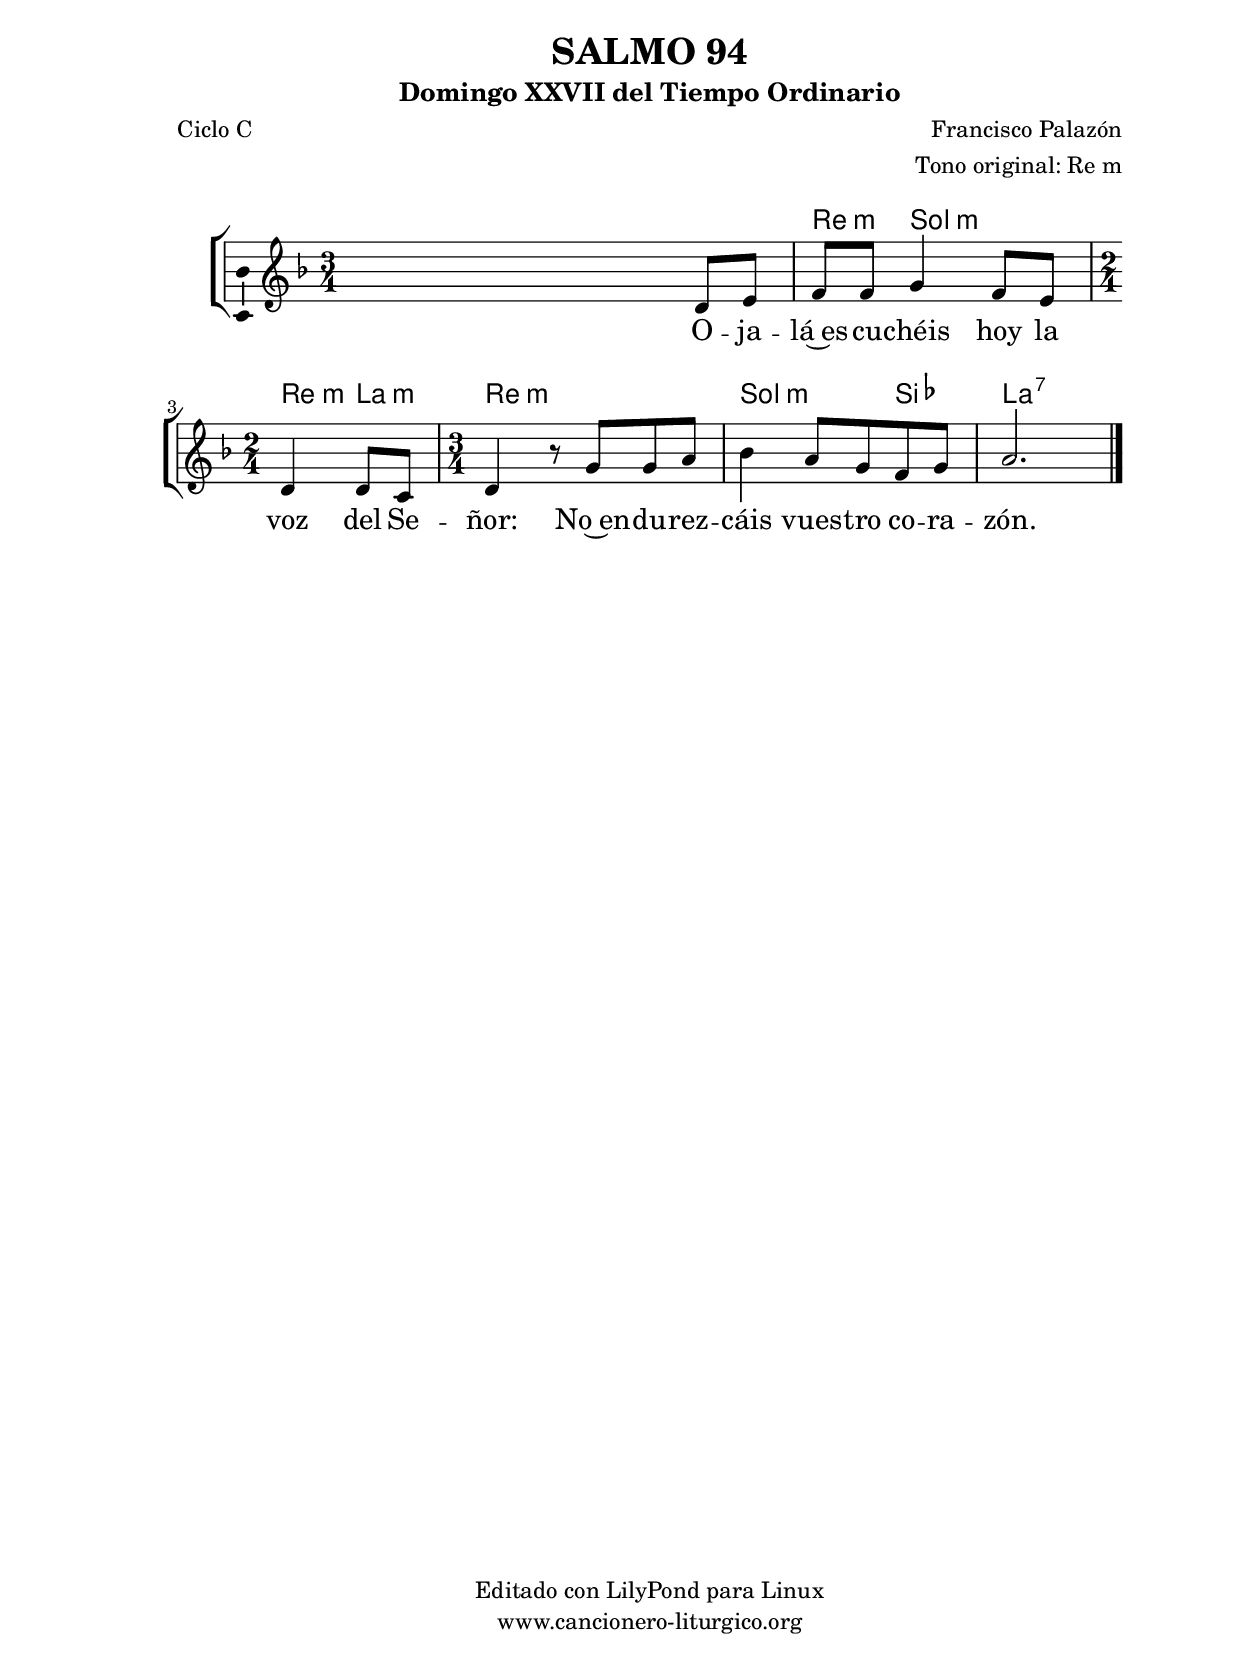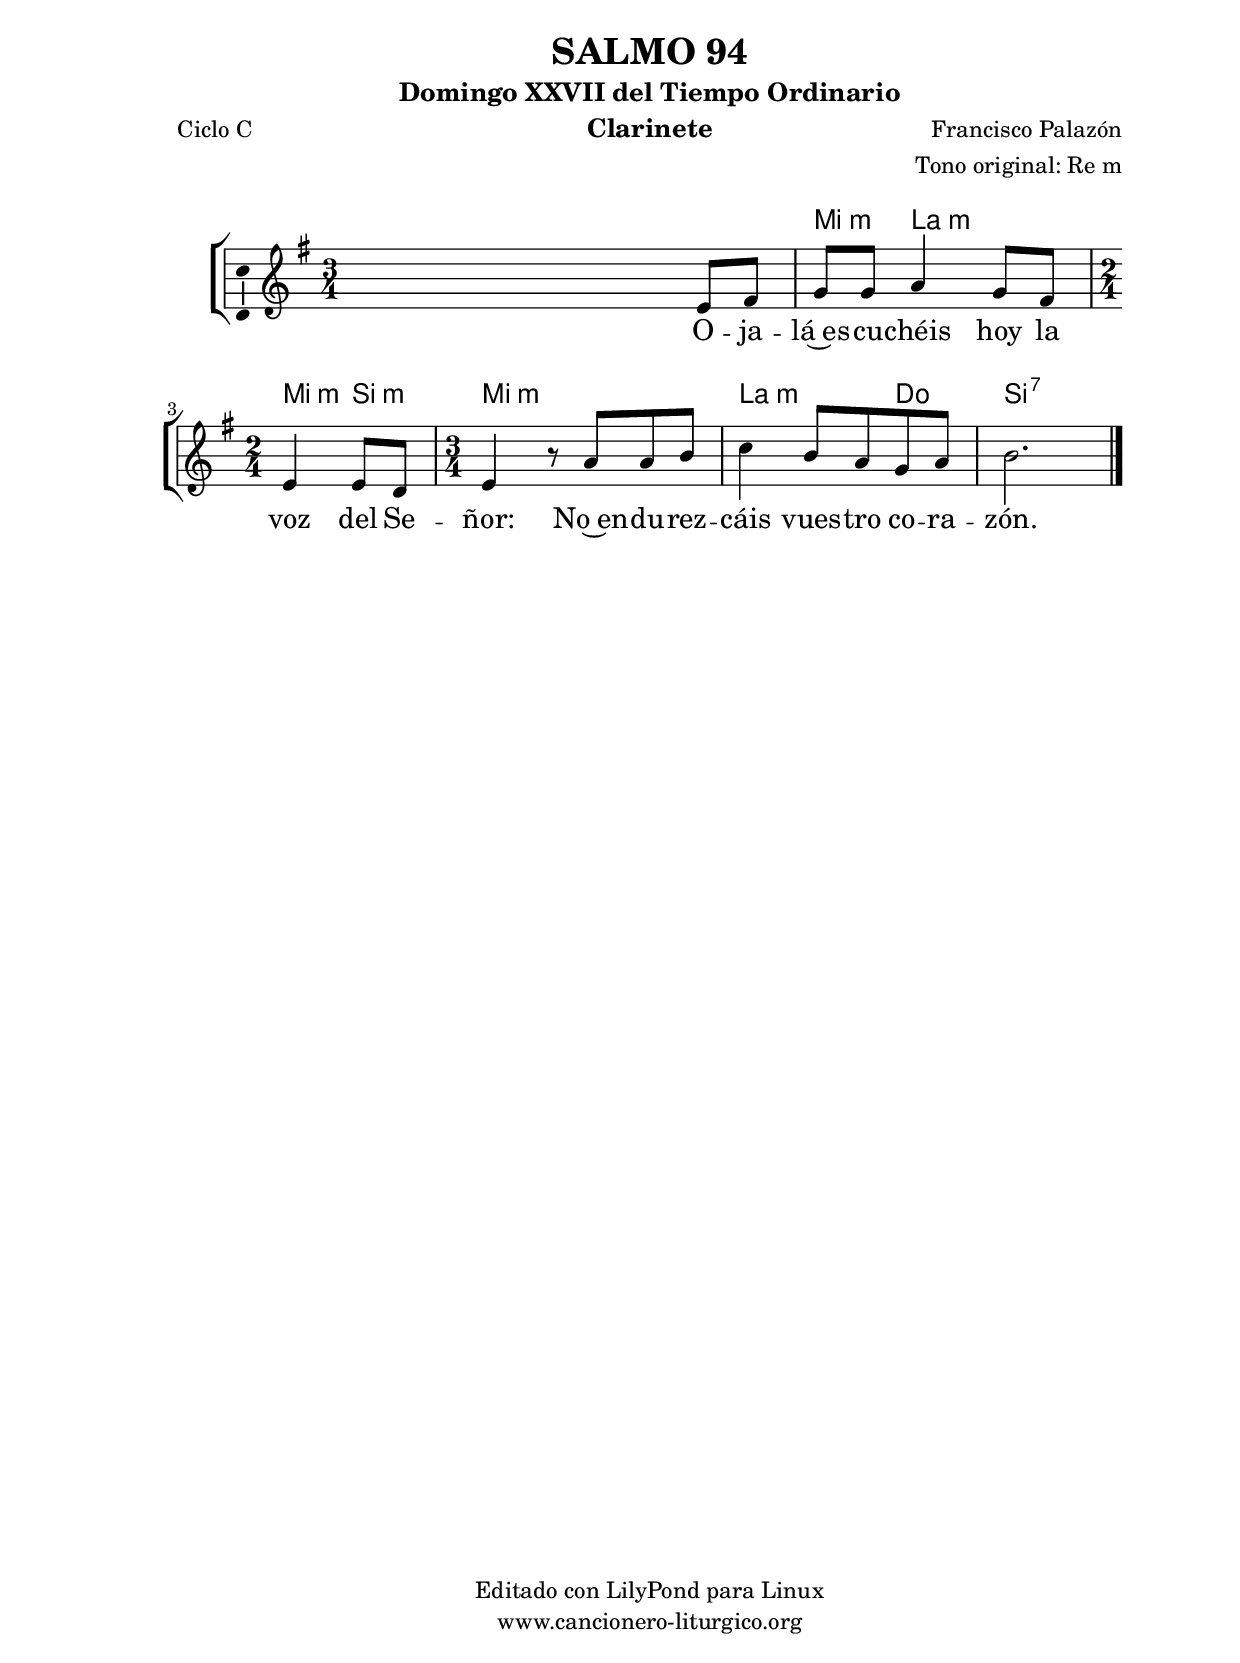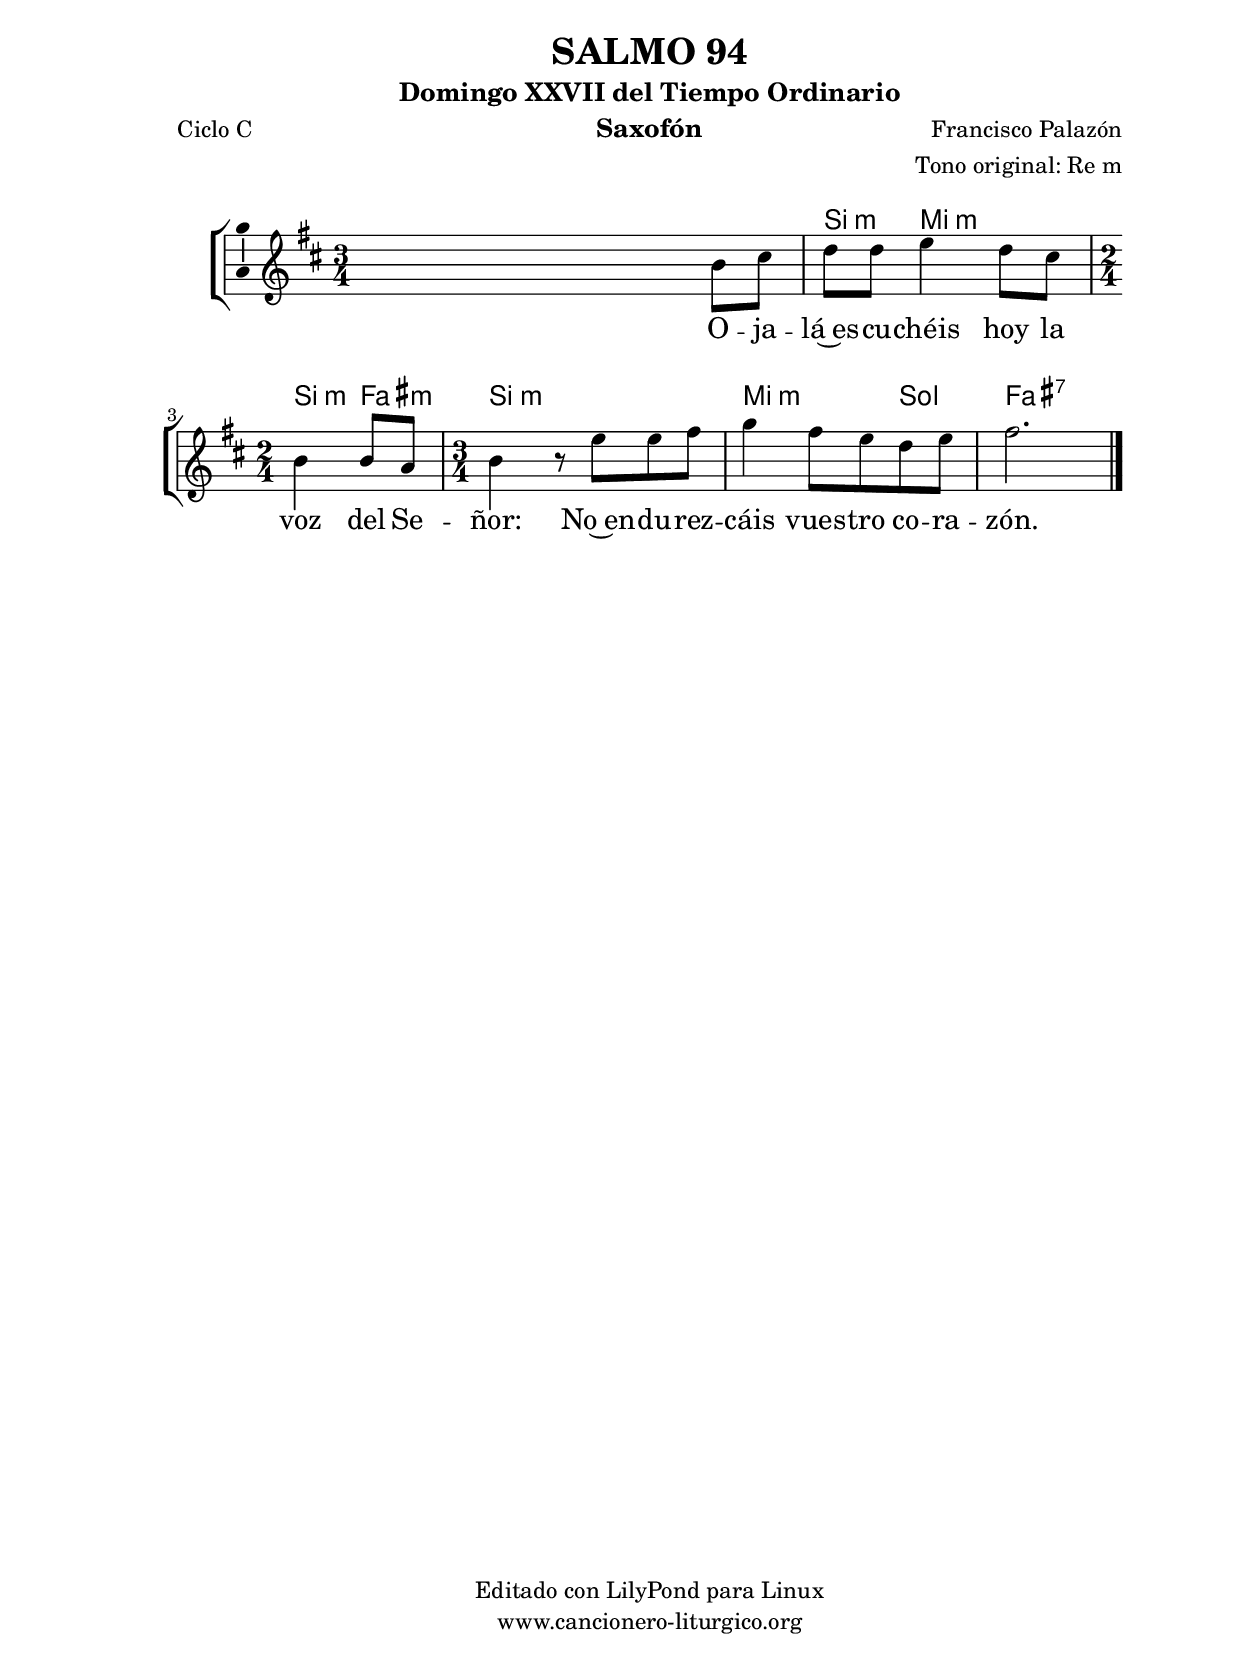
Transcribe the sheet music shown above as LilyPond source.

%
%para convertir .midi en .wav:
%timidity filename.midi -Ow -o finename.wav
%
%
%Para convertir de .wav a .mp3:
%lame -h -m j filename.wav
%
%
%para escuchar el midi:
%timidity nombrefichero.midi
%


%versión de lilypond para la que se ha escrito esta partitura:
\version "2.16.0"

	%Tamaño papel
	#(set-default-paper-size "a4")
	%Tamaño partitura
	#(set-global-staff-size 20)
	%No responde al pulsar sobre una nota
	#(ly:set-option 'point-and-click #f)

%parámetros del encabezamiento:
\header {
	title = "SALMO 94"
	subtitle = "Domingo XXVII del Tiempo Ordinario"
	composer = "Francisco Palazón"
	poet = "Ciclo C"
	meter = ""
	arranger = "Tono original: Re m"
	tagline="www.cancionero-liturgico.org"
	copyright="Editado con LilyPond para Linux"
	tiempo = "Ordinario"
	usos = "Salmo"
	letra = "Ojalá escuchéis hoy la voz del Señor: No endurezcáis vuestro corazón."
	}

%parámetros asociados al papel:
\paper  {
	oddHeaderMarkup = \markup {\fill-line { \on-the-fly #not-first-page \fromproperty #'header:title \on-the-fly #not-first-page \fromproperty #'header:composer }}
	evenHeaderMarkup = \markup {\fill-line { \fromproperty #'header:composer \fromproperty #'header:title }}
	#(set-paper-size "a4")
	print-page-number = ##f
	first-page-number = 1
	print-first-page-number = ##f
%	head-separation = 3.0 \cm
	top-margin = 2.0 \cm
	bottom-margin = 0.5\cm
%%%	bottom-margin = -1.0\cm
	left-margin = 3.0 \cm
	line-width = 16.0 \cm 
	indent = 8\mm
	interscoreline = 2.\mm
	between-system-space = 15\mm
%	para que las partituras no llenen la hoja:
	ragged-bottom = ##t
%	idem para la última hoja:
	ragged-last-bottom = ##f
%	para que las partituras llenen el ancho del papel:
	ragged-last = ##f
	after-title-space = 2.5 \cm
%page-count=1
%system-count=8

	%Flexible Vertical Spacing
%	markup-markup-spacing =
%	#'((basic-distance . 15) (minimum-distance . 15) (padding . 3))
	markup-system-spacing =
	#'((basic-distance . 15) (minimum-distance . 15) (padding . 3))
	system-system-spacing =
	#'((basic-distance . 15) (minimum-distance . 15) (padding . 3))
	score-system-spacing =
	#'((basic-distance . 15) (minimum-distance . 15) (padding . 5))
%	top-system-spacing = % header
%	#'((basic-distance . 8) (minimum-distance . 0) (padding . 3))
%	top-markup-spacing =
%	#'((basic-distance . 20) (minimum-distance . 20) (padding . 3))
	last-bottom-spacing = % footer
	#'((basic-distance . 5) (minimum-distance . 5) (padding . 3))
%	score-markup-spacing =
%	#'((basic-distance . 16) (minimum-distance . 13) (padding . 3))

	}


%parámetros que afectan a toda la partitura:
global =  {
	%clave de sol (G):
	\clef G
	%armadura:
%	\transpose e f
	\key d \minor
	\tempo 4=100
	\set Score.tempoHideNote = ##t
	}


acordes = {
	\italianChords
	\chordmode {
%	\transpose e f
{

s2.
d4:m g2:m
d4:m a:m
d2.:m
g2:m bes4
a2.:7

	}
	}
}

melodia = 
%	\transpose e f
{
	\relative c'{

\time 3/4
s2 d8 e
f8 f g4 f8 e

\time 2/4
d4 d8 c

\time 3/4
d4 r8 g8 g a
bes4 a8 g f g
a2.

	\bar "|."
	}
	}


texto = \lyricmode {
O -- ja -- lá~es -- cu -- chéis hoy la voz del Se -- ñor: No~en -- du -- rez -- cáis vues -- tro co -- ra -- zón.
	}


acordesStaff = \context ChordNames = acordesStaff <<
	\set chordChanges = ##t
	\acordes
	>>


vozStaff = \context Voice = vozStaff
\with {\consists "Ambitus_engraver"}
<<
%	\set Staff.instrumentName = ""
%	\set Staff.shortInstrumentName = ""
%	\set Staff.midiInstrument = #"clarinet"
%	\set Staff.midiInstrument = #"cello"
%	\set Staff.midiInstrument = #"flute"
	\set Staff.midiInstrument = #"electric guitar (jazz)"
%	\set Staff.midiInstrument = #"english horn"
%	\set Staff.midiInstrument = #"violin"
%	\set Staff.midiInstrument = #"glockenspiel"
	\set Staff.midiMinimumVolume = #0.7
	\set Staff.midiMaximumVolume = #0.9
	\global
	\melodia
	>>


textoStaff = \context Lyrics = textoStaff <<
	\lyricsto vozStaff \texto
	>>

\book {
	\score {
		\context ChoirStaff {
			\override StaffGroup.SystemStartBracket #'collapse-height = #1
			\override Score.SystemStartBar #'collapse-height = #1
			<<
			\acordesStaff
			\vozStaff
			\textoStaff
			>>
			}
		\layout {
	    		\context {
				\Lyrics
				\override LyricText #'font-size = #2
				}
	   		 \context {
				\Score
				%fontSize = #3
				\override StaffSymbol #'staff-space = #(magstep +3)
				%\override Beam #'thickness = #0.55
				%\override SpacingSpanner #'spacing-increment = #1.0
				%\override Slur #'height-limit = #1.5
				}
			}
		}
	\score {
		\unfoldRepeats
		\context ChoirStaff {
			<<
			\acordesStaff
			\vozStaff
			>>
			}
		\midi {
	  		\context {
	  			\Score
				tempoWholesPerMinute = #(ly:make-moment 70 4)
				}
			}
		}
	}

%Partitura para clarinete
#(define output-suffix "C")
\book {
	\header{
		instrument = "Clarinete"
		}
	\score {
		\context ChoirStaff {
			\override StaffGroup.SystemStartBracket #'collapse-height = #1
			\override Score.SystemStartBar #'collapse-height = #1
\transpose c d
			<<
			\acordesStaff
			\vozStaff
			\textoStaff
			>>
			}
		\layout {
	    		\context {
				\Lyrics
				\override LyricText #'font-size = #2
				}
	   		 \context {
				\Score
				%fontSize = #3
				\override StaffSymbol #'staff-space = #(magstep +3)
				%\override Beam #'thickness = #0.55
				%\override SpacingSpanner #'spacing-increment = #1.0
				%\override Slur #'height-limit = #1.5
				}
			}
		}
	}

%Partitura para saxofón
#(define output-suffix "S")
\book {
	\header{
		instrument = "Saxofón"
		}
	\score {
		\context ChoirStaff {
			\override StaffGroup.SystemStartBracket #'collapse-height = #1
			\override Score.SystemStartBar #'collapse-height = #1
\transpose c a
			<<
			\acordesStaff
			\vozStaff
			\textoStaff
			>>
			}
		\layout {
	    		\context {
				\Lyrics
				\override LyricText #'font-size = #2
				}
	   		 \context {
				\Score
				%fontSize = #3
				\override StaffSymbol #'staff-space = #(magstep +3)
				%\override Beam #'thickness = #0.55
				%\override SpacingSpanner #'spacing-increment = #1.0
				%\override Slur #'height-limit = #1.5
				}
			}
		}
	}

